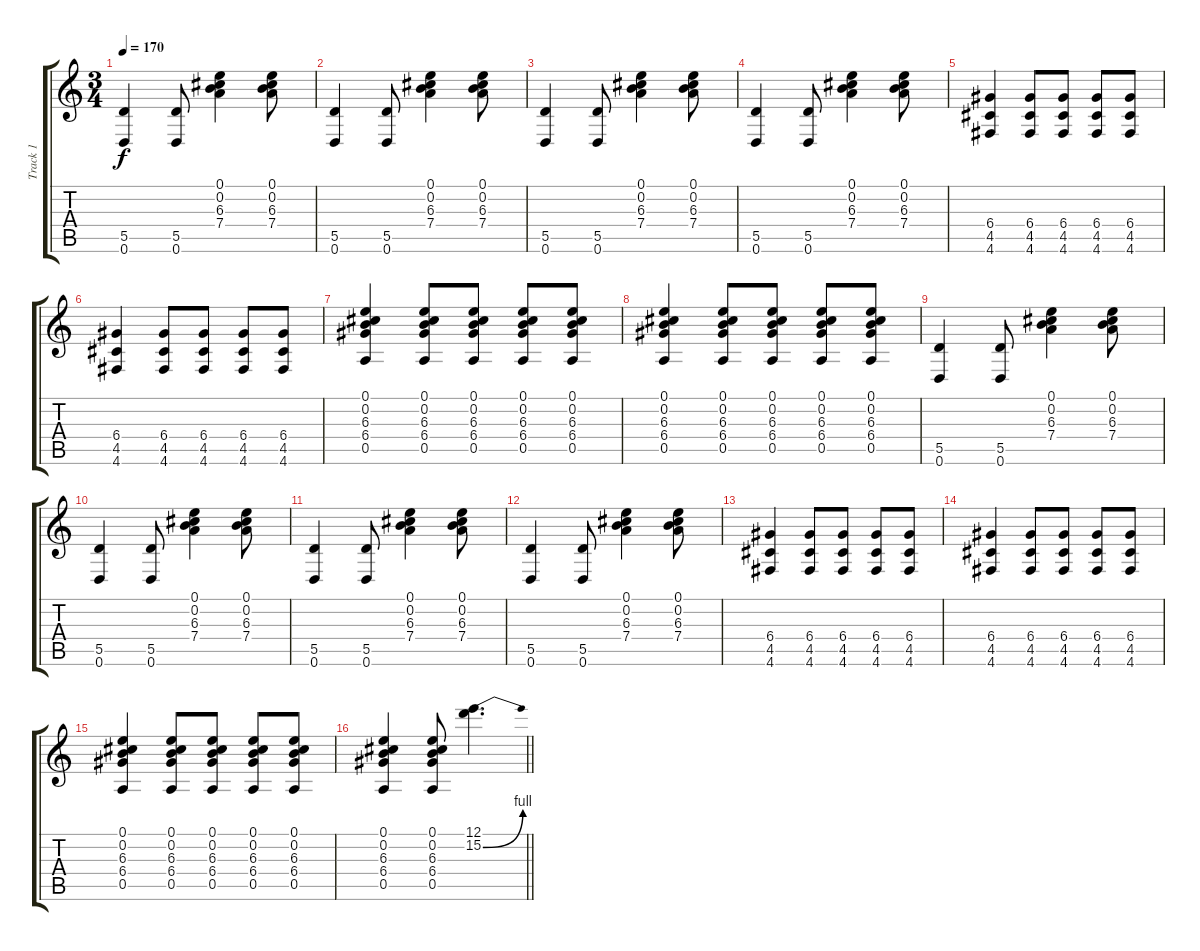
\track ("Track 1" "Track 1") {instrument distortionguitar}
\staff {score tabs}
\tuning (E4 B3 G3 D3 A2 D2) {hide}
\ts (3 4)
\tempo 170
\clef g2
\ks c
(5.5 0.6).4{dy f} (5.5 0.6).8 (0.1 0.2 6.3 7.4).4 (0.1 0.2 6.3 7.4).8 |
(5.5 0.6).4 (5.5 0.6).8 (0.1 0.2 6.3 7.4).4 (0.1 0.2 6.3 7.4).8 |
(5.5 0.6).4 (5.5 0.6).8 (0.1 0.2 6.3 7.4).4 (0.1 0.2 6.3 7.4).8 |
(5.5 0.6).4 (5.5 0.6).8 (0.1 0.2 6.3 7.4).4 (0.1 0.2 6.3 7.4).8 |
(6.4 4.5 4.6).4 (6.4 4.5 4.6).8 (6.4 4.5 4.6).8 (6.4 4.5 4.6).8 (6.4 4.5 4.6).8 |
(6.4 4.5 4.6).4 (6.4 4.5 4.6).8 (6.4 4.5 4.6).8 (6.4 4.5 4.6).8 (6.4 4.5 4.6).8 |
(0.1 0.2 6.3 6.4 0.5).4 (0.1 0.2 6.3 6.4 0.5).8 (0.1 0.2 6.3 6.4 0.5).8 (0.1 0.2 6.3 6.4 0.5).8 (0.1 0.2 6.3 6.4 0.5).8 |
(0.1 0.2 6.3 6.4 0.5).4 (0.1 0.2 6.3 6.4 0.5).8 (0.1 0.2 6.3 6.4 0.5).8 (0.1 0.2 6.3 6.4 0.5).8 (0.1 0.2 6.3 6.4 0.5).8 |
(5.5 0.6).4 (5.5 0.6).8 (0.1 0.2 6.3 7.4).4 (0.1 0.2 6.3 7.4).8 |
(5.5 0.6).4 (5.5 0.6).8 (0.1 0.2 6.3 7.4).4 (0.1 0.2 6.3 7.4).8 |
(5.5 0.6).4 (5.5 0.6).8 (0.1 0.2 6.3 7.4).4 (0.1 0.2 6.3 7.4).8 |
(5.5 0.6).4 (5.5 0.6).8 (0.1 0.2 6.3 7.4).4 (0.1 0.2 6.3 7.4).8 |
(6.4 4.5 4.6).4 (6.4 4.5 4.6).8 (6.4 4.5 4.6).8 (6.4 4.5 4.6).8 (6.4 4.5 4.6).8 |
(6.4 4.5 4.6).4 (6.4 4.5 4.6).8 (6.4 4.5 4.6).8 (6.4 4.5 4.6).8 (6.4 4.5 4.6).8 |
(0.1 0.2 6.3 6.4 0.5).4 (0.1 0.2 6.3 6.4 0.5).8 (0.1 0.2 6.3 6.4 0.5).8 (0.1 0.2 6.3 6.4 0.5).8 (0.1 0.2 6.3 6.4 0.5).8 |
\barLineRight lightlight
(0.1 0.2 6.3 6.4 0.5).4 (0.1 0.2 6.3 6.4 0.5).8 (12.1 15.2{be (bend 0 0 60 4)}).4{d}
